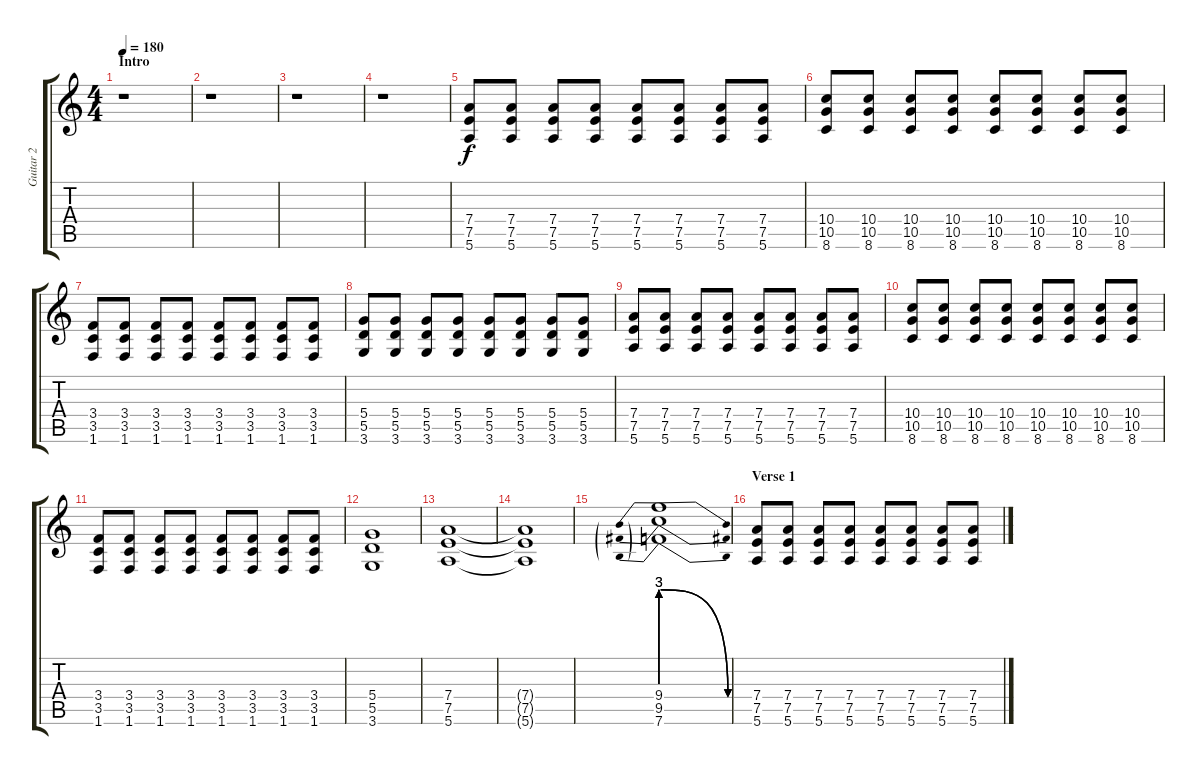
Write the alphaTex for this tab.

\track ("Guitar 2" "Guitar 2") {instrument overdrivenguitar}
\staff {score tabs}
\tuning (E4 B3 G3 D3 A2 E2) {hide}
\ts (4 4)
\section ("" "Intro")
\tempo 180
\clef g2
\ks c
r.1{dy f instrument overdrivenguitar} |
r.1 |
r.1 |
r.1 |
(7.4 7.5 5.6).8 (7.4 7.5 5.6).8 (7.4 7.5 5.6).8 (7.4 7.5 5.6).8 (7.4 7.5 5.6).8 (7.4 7.5 5.6).8 (7.4 7.5 5.6).8 (7.4 7.5 5.6).8 |
(10.4 10.5 8.6).8 (10.4 10.5 8.6).8 (10.4 10.5 8.6).8 (10.4 10.5 8.6).8 (10.4 10.5 8.6).8 (10.4 10.5 8.6).8 (10.4 10.5 8.6).8 (10.4 10.5 8.6).8 |
(3.4 3.5 1.6).8 (3.4 3.5 1.6).8 (3.4 3.5 1.6).8 (3.4 3.5 1.6).8 (3.4 3.5 1.6).8 (3.4 3.5 1.6).8 (3.4 3.5 1.6).8 (3.4 3.5 1.6).8 |
(5.4 5.5 3.6).8 (5.4 5.5 3.6).8 (5.4 5.5 3.6).8 (5.4 5.5 3.6).8 (5.4 5.5 3.6).8 (5.4 5.5 3.6).8 (5.4 5.5 3.6).8 (5.4 5.5 3.6).8 |
(7.4 7.5 5.6).8 (7.4 7.5 5.6).8 (7.4 7.5 5.6).8 (7.4 7.5 5.6).8 (7.4 7.5 5.6).8 (7.4 7.5 5.6).8 (7.4 7.5 5.6).8 (7.4 7.5 5.6).8 |
(10.4 10.5 8.6).8 (10.4 10.5 8.6).8 (10.4 10.5 8.6).8 (10.4 10.5 8.6).8 (10.4 10.5 8.6).8 (10.4 10.5 8.6).8 (10.4 10.5 8.6).8 (10.4 10.5 8.6).8 |
(3.4 3.5 1.6).8 (3.4 3.5 1.6).8 (3.4 3.5 1.6).8 (3.4 3.5 1.6).8 (3.4 3.5 1.6).8 (3.4 3.5 1.6).8 (3.4 3.5 1.6).8 (3.4 3.5 1.6).8 |
(5.4 5.5 3.6).1 |
(7.4 7.5 5.6).1 |
(7.4{t} 7.5{t} 5.6{t}).1 |
(9.4{be (prebendrelease 0 12 60 0)} 9.5{be (prebendrelease 0 12 60 0)} 7.6{be (prebendrelease 0 12 60 0)}).1 |
\section ("" "Verse 1")
(7.4 7.5 5.6).8 (7.4 7.5 5.6).8 (7.4 7.5 5.6).8 (7.4 7.5 5.6).8 (7.4 7.5 5.6).8 (7.4 7.5 5.6).8 (7.4 7.5 5.6).8 (7.4 7.5 5.6).8
